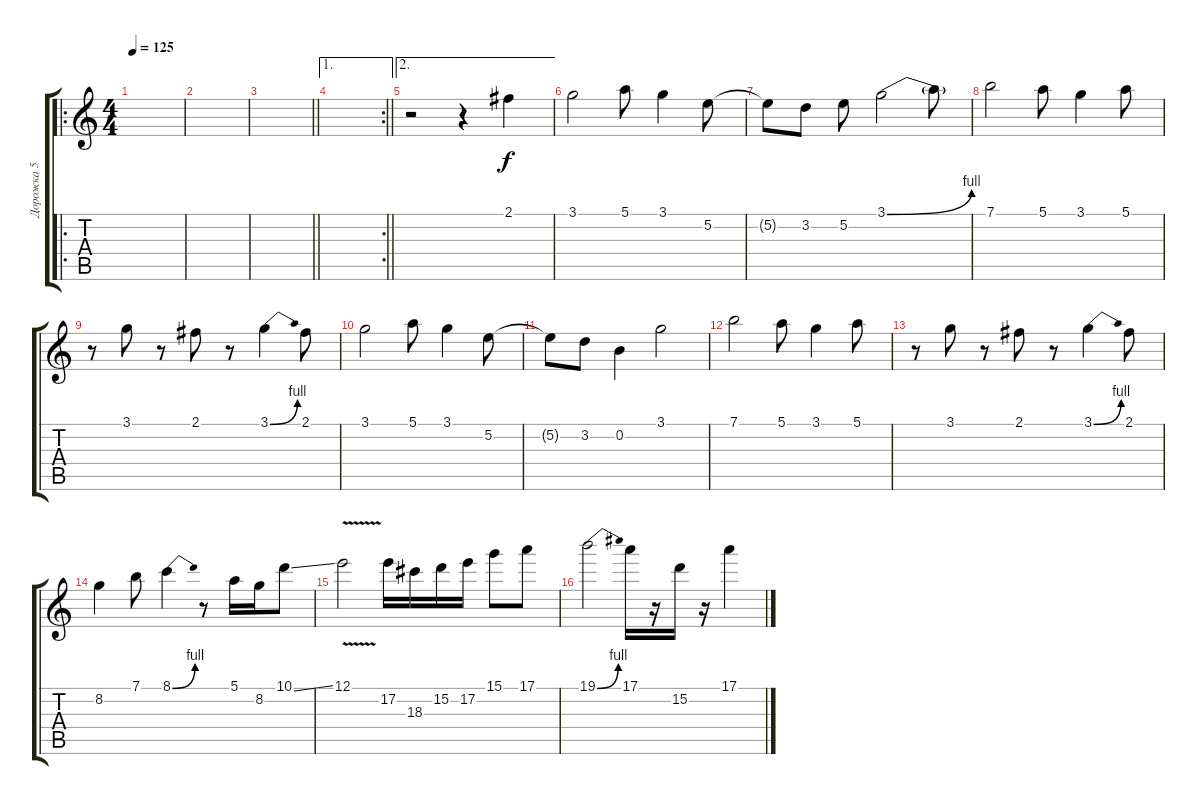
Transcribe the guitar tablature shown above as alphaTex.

\track ("Дорожка 5" "Дорожка 5") {instrument overdrivenguitar}
\staff {score tabs}
\tuning (E4 B3 G3 D3 A2 E2) {hide}
\ro
\ts (4 4)
\tempo 125
\clef g2
\ks c
|
|
\barLineRight lightlight
|
\ae 1
\rc 2
\barLineRight lightlight
|
\ae 2
r.2 r.4 2.1.4 |
3.1.2 5.1.8 3.1.4 5.2.8 |
5.2{t}.8 3.2.8 5.2.8 3.1{be (bend 0 0 60 4)}.2 3.1{t}.8 |
7.1.2 5.1.8 3.1.4 5.1.8 |
r.8 3.1.8 r.8 2.1.8 r.8 3.1{be (bend 0 0 60 4)}.4 2.1.8 |
3.1.2 5.1.8 3.1.4 5.2.8 |
5.2{t}.8 3.2.8 0.2.4 3.1.2 |
7.1.2 5.1.8 3.1.4 5.1.8 |
r.8 3.1.8 r.8 2.1.8 r.8 3.1{be (bend 0 0 60 4)}.4 2.1.8 |
8.2.4 7.1.8 8.1{be (bend 0 0 60 4)}.4 r.8 5.1.16 8.2.16 10.1{ss}.8 |
12.1{v}.2 17.2.16 18.3.16 15.2.16 17.2.16 15.1.8 17.1.8 |
19.1{be (bend 0 0 60 4)}.2 17.1.16 r.16 15.2.16 r.16 17.1.4
